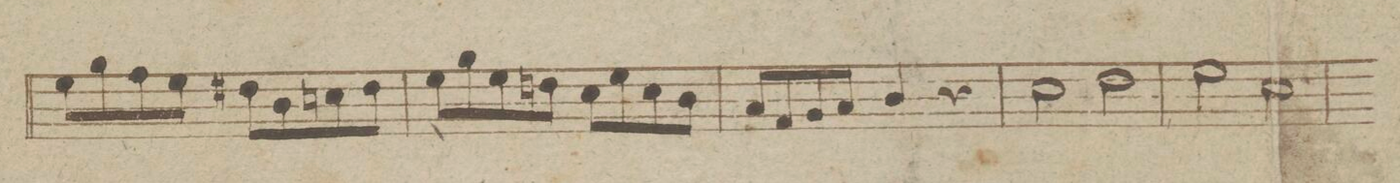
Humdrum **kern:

**kern	**dynam
*I"Fagotto Secondo	*
*clefF4	*
*k[b-e-]	*
*met(c|)	*
*M2/2	*
8G\L	.
8B-\	.
8A\	.
8G\J	.
8F#X\L	.
8D\	.
8En\	.
8F#\J	.
=39	=39
8G\L	.
8B-\	.
8G\	.
8Fn\J	.
8E-\L	.
8G\	.
8E-\	.
8D\J	.
=40	=40
8C/L	.
8AA/	.
8BB-/	.
8C/J	.
4D/	.
4r	.
=41	=41
2E-\	.
2F\	.
=42	=42
2G\	.
2E-\	.
=43	=43
*-	*-
